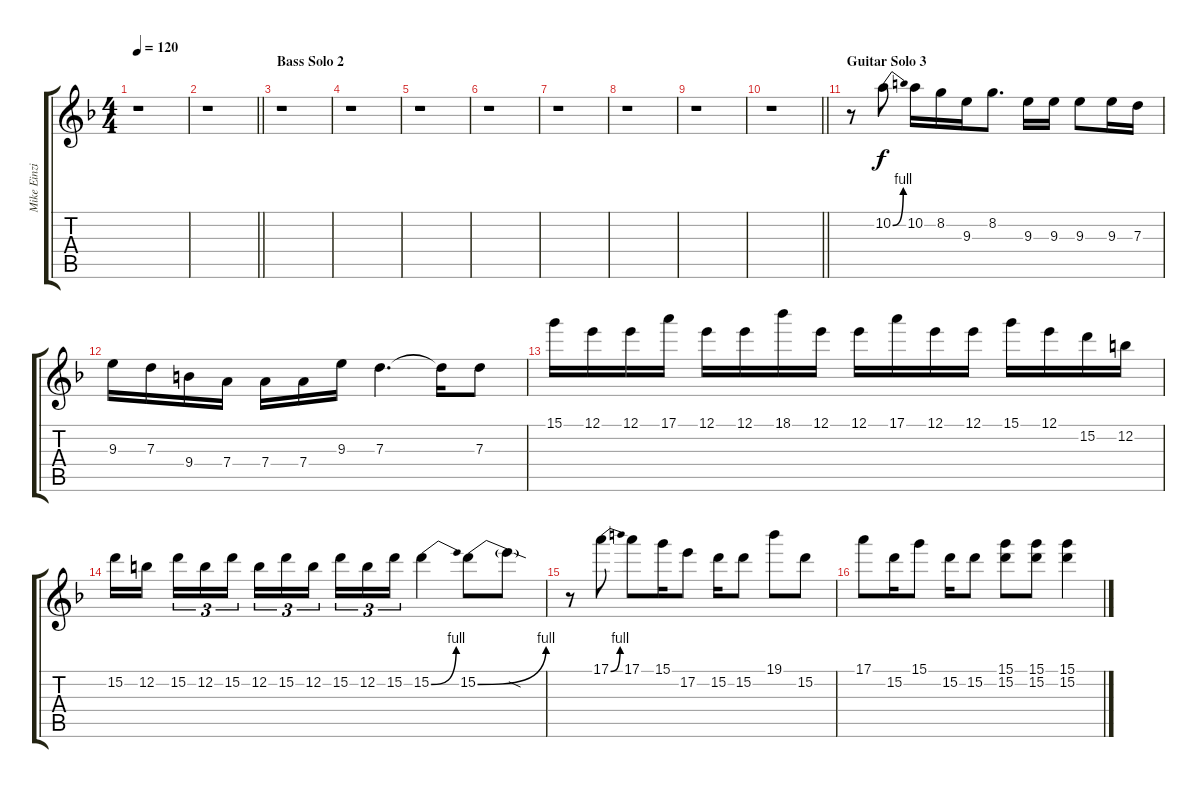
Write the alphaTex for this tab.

\track ("Mike Einziger solos" "Mike Einzi") {instrument distortionguitar}
\staff {score tabs}
\tuning (E4 B3 G3 D3 A2 E2) {hide}
\ts (4 4)
\tempo 120
\clef g2
\ks dminor
r.1{dy f} |
\barLineRight lightlight
r.1 |
\section ("" "Bass Solo 2")
r.1 |
r.1 |
r.1 |
r.1 |
r.1 |
r.1 |
r.1 |
\barLineRight lightlight
r.1 |
\section ("" "Guitar Solo 3")
r.8 10.2{be (bend 0 0 60 4)}.8 10.2.16 8.2.16 9.3.16 8.2.8{d} 9.3.16 9.3.16 9.3.8 9.3.16 7.3.16 |
9.3.16 7.3.16 9.4.16 7.4.16 7.4.16 7.4.16 9.3.16 7.3.4{d} 7.3{t}.16 7.3.8 |
15.1.16 12.1.16 12.1.16 17.1.16 12.1.16 12.1.16 18.1.16 12.1.16 12.1.16 17.1.16 12.1.16 12.1.16 15.1.16 12.1.16 15.2.16 12.2.16 |
15.2.16 12.2.16{beam splitsecondary} 15.2.16{tu (3 2)} 12.2.16{tu (3 2)} 15.2.16{tu (3 2)} 12.2.16{tu (3 2)} 15.2.16{tu (3 2)} 12.2.16{tu (3 2) beam splitsecondary} 15.2.16{tu (3 2)} 12.2.16{tu (3 2)} 15.2.16{tu (3 2)} 15.2{be (bend 0 0 60 4)}.4 15.2{be (bend 0 0 60 4)}.8 15.2{sod t}.8 |
r.8 17.1{be (bend 0 0 60 4)}.8 17.1.8 15.1.16 17.2.8 15.2.16 15.2.8 19.1.8 15.2.8 |
17.1.8 15.2.16 15.1.8 15.2.16 15.2.8 (15.1 15.2).8 (15.1 15.2).8 (15.1 15.2).4
